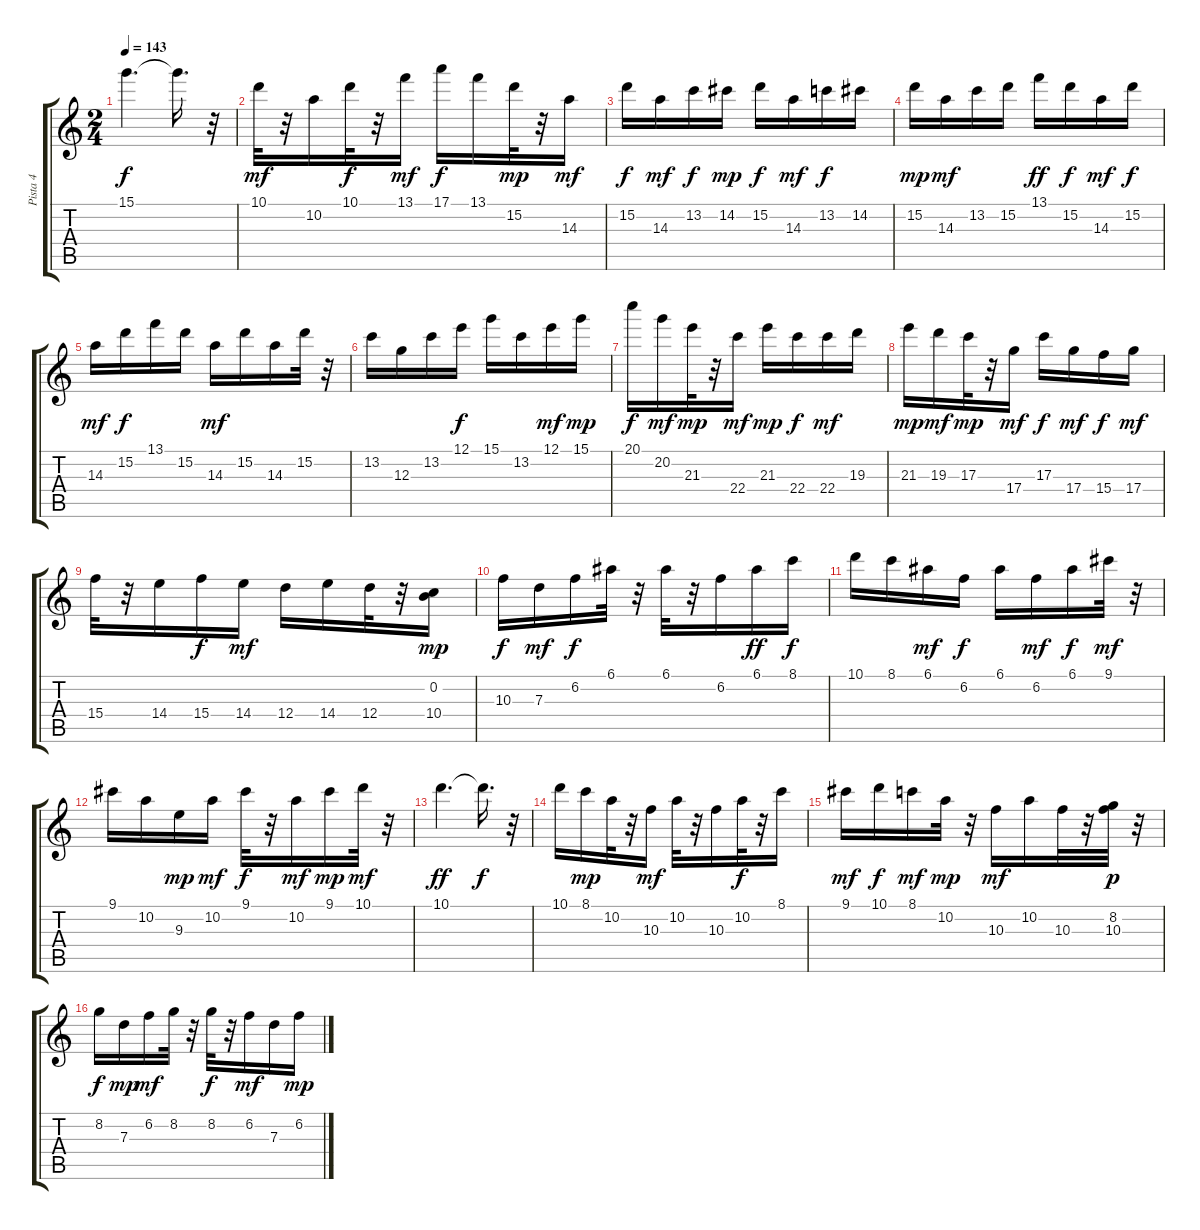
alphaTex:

\track ("Pista 4" "Pista 4") {instrument distortionguitar}
\staff {score tabs}
\tuning (E4 B3 G3 D3 A2 E2) {hide}
\ts (2 4)
\tempo 143
\clef g2
\ks c
15.1{t}.4{d dy f} 15.1{t}.16{d} r.32 |
10.1.32{dy mf} r.32 10.2.16 10.1.32{dy f} r.32 13.1.16{dy mf} 17.1.16{dy f} 13.1.16 15.2.32{dy mp} r.32 14.3.16{dy mf} |
15.2.16{dy f} 14.3.16{dy mf} 13.2.16{dy f} 14.2.16{dy mp} 15.2.16{dy f} 14.3.16{dy mf} 13.2.16{dy f} 14.2.16 |
15.2.16{dy mp} 14.3.16{dy mf} 13.2.16 15.2.16 13.1.16{dy ff} 15.2.16{dy f} 14.3.16{dy mf} 15.2.16{dy f} |
14.3.16{dy mf} 15.2.16{dy f} 13.1.16 15.2.16 14.3.16{dy mf} 15.2.16 14.3.16 15.2.32 r.32 |
13.2.16 12.3.16 13.2.16 12.1.16{dy f} 15.1.16 13.2.16 12.1.16{dy mf} 15.1.16{dy mp} |
20.1.16{dy f} 20.2.16{dy mf} 21.3.32{dy mp} r.32 22.4.16{dy mf} 21.3.16{dy mp} 22.4.16{dy f} 22.4.16{dy mf} 19.3.16 |
21.3.16{dy mp} 19.3.16{dy mf} 17.3.32{dy mp} r.32 17.4.16{dy mf} 17.3.16{dy f} 17.4.16{dy mf} 15.4.16{dy f} 17.4.16{dy mf} |
15.4.32 r.32 14.4.16 15.4.16{dy f} 14.4.16{dy mf} 12.4.16 14.4.16 12.4.32 r.32 (0.2 10.4).16{dy mp} |
10.3.16{dy f} 7.3.16{dy mf} 6.2.16{dy f} 6.1.32 r.32 6.1.32 r.32 6.2.16 6.1.16{dy ff} 8.1.16{dy f} |
10.1.16 8.1.16 6.1.16{dy mf} 6.2.16{dy f} 6.1.16 6.2.16{dy mf} 6.1.16{dy f} 9.1.32{dy mf} r.32 |
9.1.16 10.2.16 9.3.16{dy mp} 10.2.16{dy mf} 9.1.32{dy f} r.32 10.2.16{dy mf} 9.1.16{dy mp} 10.1.32{dy mf} r.32 |
10.1.4{d dy ff} 10.1{t}.16{d dy f} r.32 |
10.1.16 8.1.16{dy mp} 10.2.32 r.32 10.3.16{dy mf} 10.2.32 r.32 10.3.16 10.2.32{dy f} r.32 8.1.16 |
9.1.16{dy mf} 10.1.16{dy f} 8.1.16{dy mf} 10.2.32{dy mp} r.32 10.3.16{dy mf} 10.2.16 10.3.32 r.32 (8.2 10.3).32{dy p} r.32 |
8.2.16{dy f} 7.3.16{dy mp} 6.2.16{dy mf} 8.2.32 r.32 8.2.32{dy f} r.32 6.2.16{dy mf} 7.3.16 6.2.16{dy mp}
